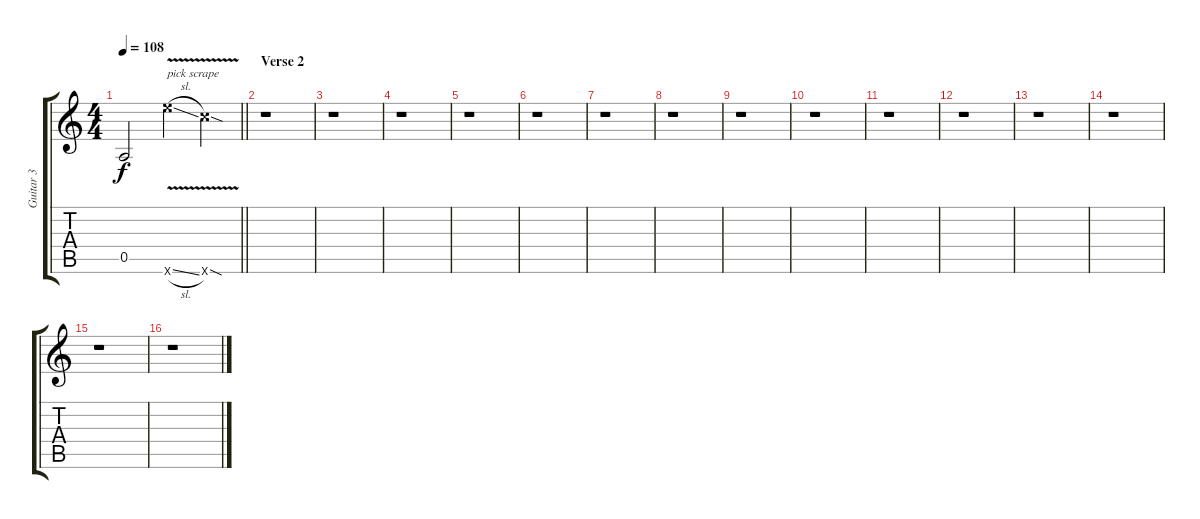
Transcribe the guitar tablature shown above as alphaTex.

\track ("Guitar 3" "Guitar 3") {instrument synthbass1}
\staff {score tabs}
\tuning (E4 B3 G3 D3 A2 E2) {hide}
\ts (4 4)
\tempo 108
\clef g2
\barLineRight lightlight
\ks c
0.5{t}.2{dy f} 24.6{v sl x}.4{txt "pick scrape"} 20.6{v sod x}.4 |
\section ("" "Verse 2")
r.1 |
r.1 |
r.1 |
r.1 |
r.1 |
r.1 |
r.1 |
r.1 |
r.1 |
r.1 |
r.1 |
r.1 |
r.1 |
r.1 |
r.1
